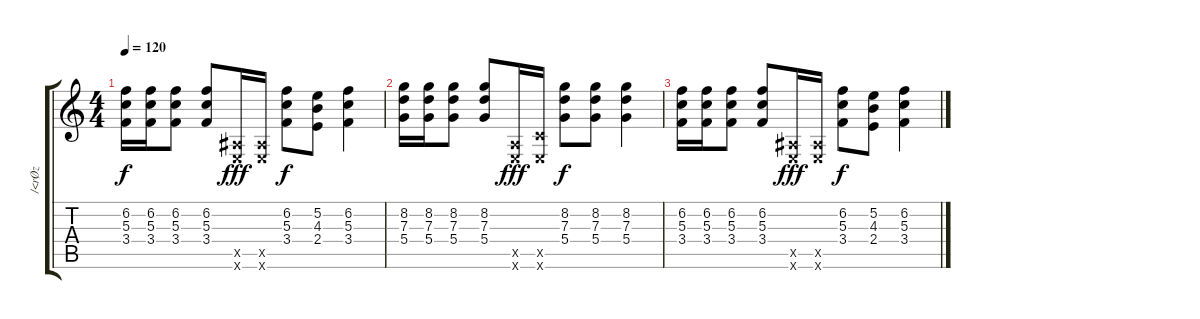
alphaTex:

\track ("/<rØz" "/<rØz") {instrument distortionguitar}
\staff {score tabs}
\tuning (E4 B3 G3 D3 A2 E2) {hide}
\ts (4 4)
\tempo 120
\clef g2
\ks c
(6.2 5.3 3.4).16{dy f} (6.2 5.3 3.4).16 (6.2 5.3 3.4).8 (6.2 5.3 3.4).8 (1.5{x} 0.6{x}).16{dy fff} (1.5{x} 0.6{x}).16 (6.2 5.3 3.4).8{dy f} (5.2 4.3 2.4).8 (6.2 5.3 3.4).4 |
(8.2 7.3 5.4).16 (8.2 7.3 5.4).16 (8.2 7.3 5.4).8 (8.2 7.3 5.4).8 (0.5{x} 0.6{x}).16{dy fff} (3.5{x} 0.6{x}).16 (8.2 7.3 5.4).8{dy f} (8.2 7.3 5.4).8 (8.2 7.3 5.4).4 |
(6.2 5.3 3.4).16 (6.2 5.3 3.4).16 (6.2 5.3 3.4).8 (6.2 5.3 3.4).8 (1.5{x} 0.6{x}).16{dy fff} (1.5{x} 0.6{x}).16 (6.2 5.3 3.4).8{dy f} (5.2 4.3 2.4).8 (6.2 5.3 3.4).4
